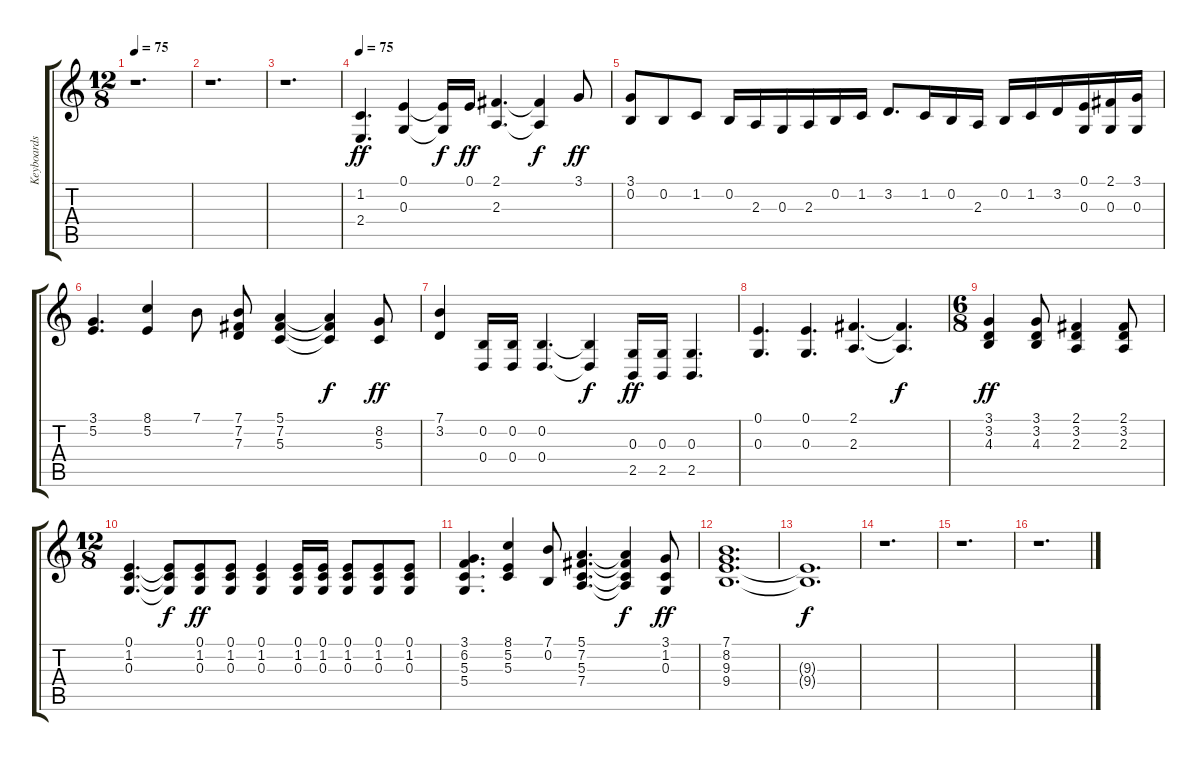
\track ("Keyboards Right Hand" "Keyboards ") {instrument acousticgrandpiano}
\staff {score tabs}
\tuning (E4 B3 G3 D3 A2 E2) {hide}
\ts (12 8)
\tempo 75
\clef g2
\ks c
r.1{d dy f} |
r.1{d} |
r.1{d} |
\tempo 75
(1.2 2.4).4{d dy ff volume 13 instrument frenchhorn} (0.1 0.3).4 (0.1{t} 0.3{t}).16{dy f} 0.1.16{dy ff} (2.1 2.3).4{d} (2.1{t} 2.3{t}).4{dy f} 3.1.8{dy ff} |
(3.1 0.2).8 0.2.8 1.2.8 0.2.16 2.3.16 0.3.16 2.3.16 0.2.16 1.2.16 3.2.8{d} 1.2.16 0.2.16 2.3.16 0.2.16 1.2.16 3.2.16 (0.1 0.3).16 (2.1 0.3).16 (3.1 0.3).16 |
(3.1 5.2).4{d} (8.1 5.2).4 7.1.8 (7.1 7.2 7.3).8 (5.1 7.2 5.3).4 (5.1{t} 7.2{t} 5.3{t}).4{dy f} (8.2 5.3).8{dy ff} |
(7.1 3.2).4 (0.2 0.4).16 (0.2 0.4).16 (0.2 0.4).4{d} (0.2{t} 0.4{t}).4{dy f} (0.3 2.5).16{dy ff} (0.3 2.5).16 (0.3 2.5).4{d} |
(0.1 0.3).4{d} (0.1 0.3).4{d} (2.1 2.3).4{d} (2.1{t} 2.3{t}).4{d dy f} |
\ts (6 8)
(3.1 3.2 4.3).4{dy ff} (3.1 3.2 4.3).8 (2.1 3.2 2.3).4 (2.1 3.2 2.3).8 |
\ts (12 8)
(0.1 1.2 0.3).4{d} (0.1{t} 1.2{t} 0.3{t}).8{dy f} (0.1 1.2 0.3).8{dy ff} (0.1 1.2 0.3).8 (0.1 1.2 0.3).4 (0.1 1.2 0.3).16 (0.1 1.2 0.3).16 (0.1 1.2 0.3).8 (0.1 1.2 0.3).8 (0.1 1.2 0.3).8 |
(3.1 6.2 5.3 5.4).4{d} (8.1 5.2 5.3).4 (7.1 0.2).8 (5.1 7.2 5.3 7.4).4{d} (5.1{t} 7.2{t} 5.3{t} 7.4{t}).4{dy f} (3.1 1.2 0.3).8{dy ff} |
(7.1 8.2 9.3 9.4).1{d volume 0} |
(9.3{t} 9.4{t}).1{d dy f} |
r.1{d} |
r.1{d} |
r.1{d}
